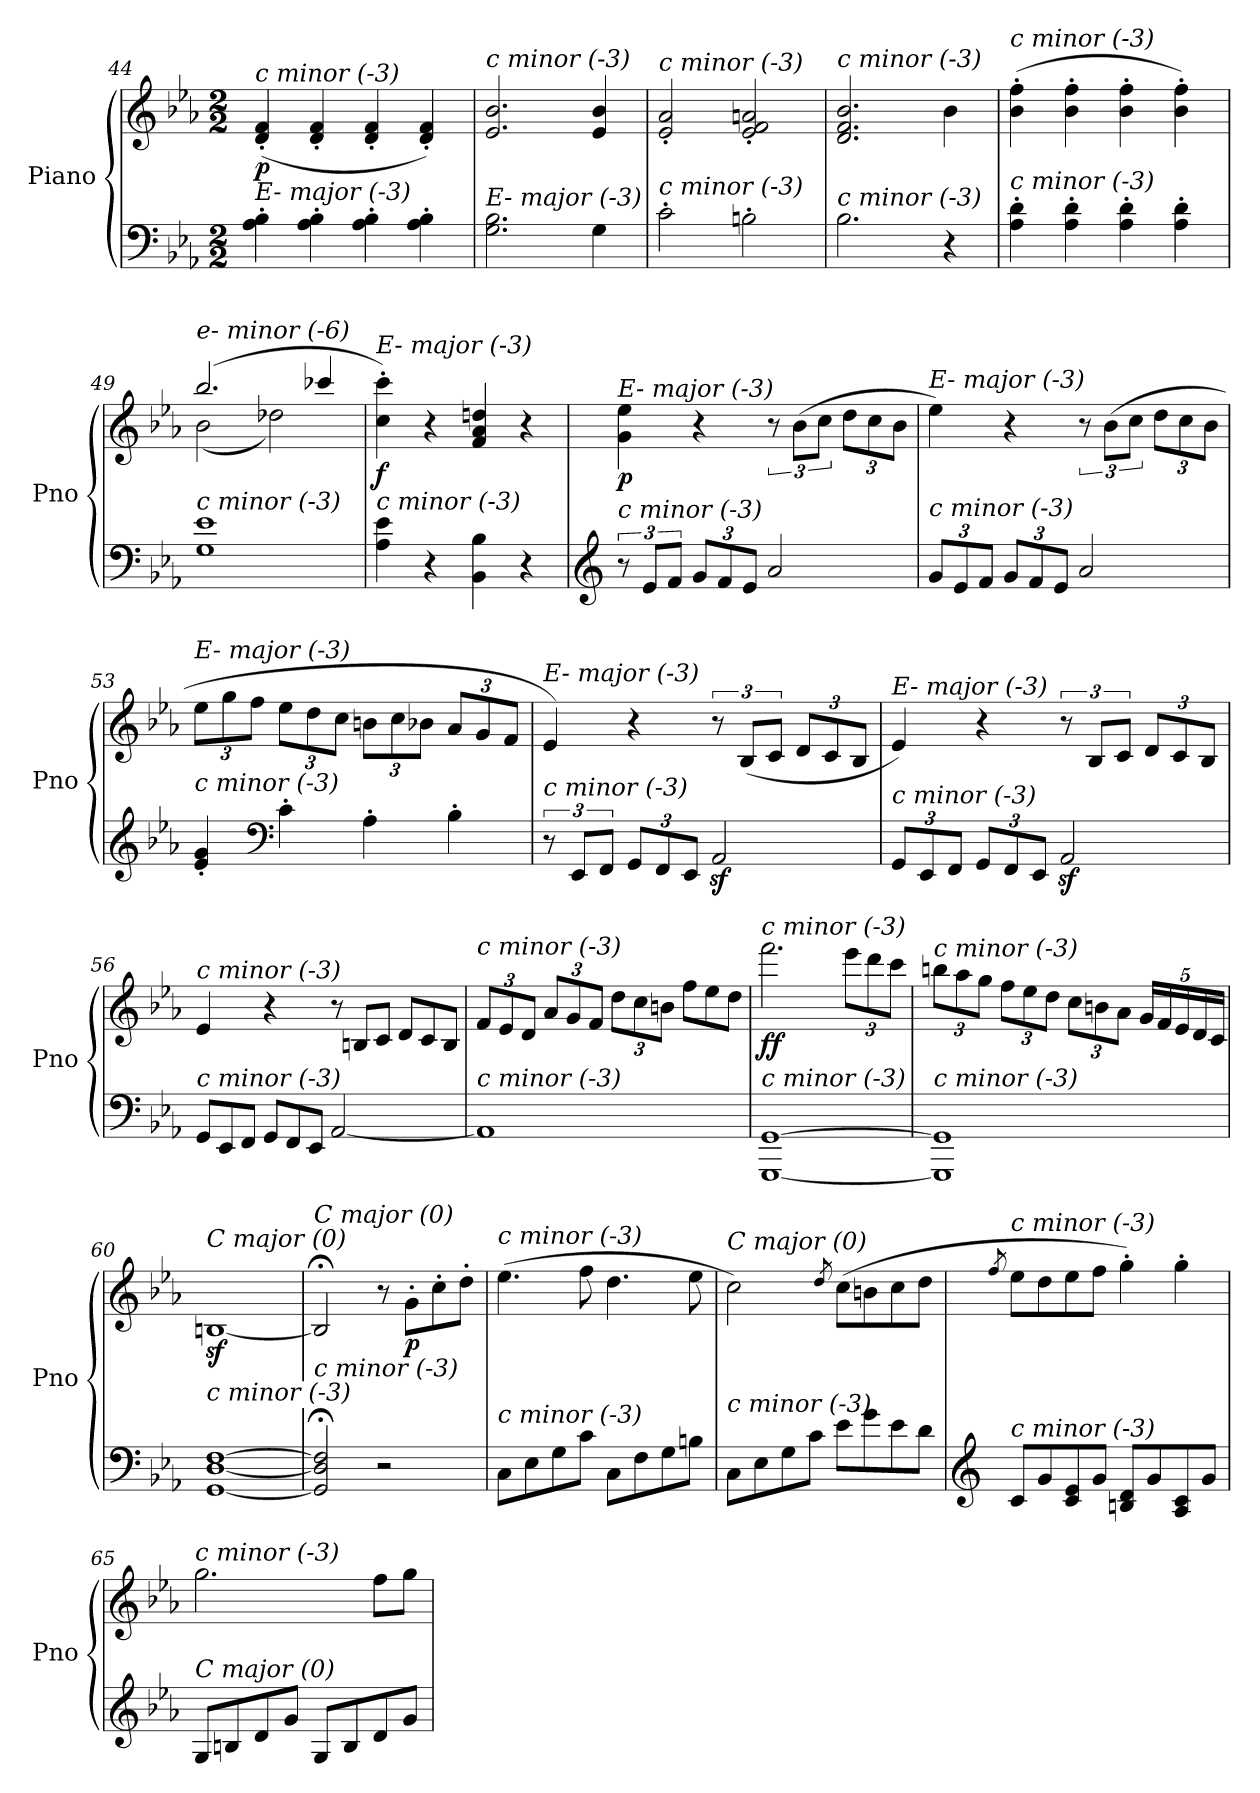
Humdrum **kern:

**kern	**kern	**dynam
*part1	*part1	*part1
*staff2	*staff1	*staff1/2
*I"Piano	*	*
*I'Pno	*	*
*clefF4	*clefG2	*
*k[b-e-a-]	*k[b-e-a-]	*
*M2/2	*M2/2	*
=44	=44	=44
!	!LO:TX:i:t=c minor (-3)	!
!LO:TX:i:t=E- major (-3)	!	!
!	!	!LO:DY:b
4A-\' 4B-\'	(>4d/' 4f/'	p
4A-\' 4B-\'	4d/' 4f/'	.
4A-\' 4B-\'	4d/' 4f/'	.
4A-\' 4B-\'	4d/' 4f/')	.
=45	=45	=45
!	!LO:TX:i:t=c minor (-3)	!
!LO:TX:i:t=E- major (-3)	!	!
2.G\ 2.B-\	2.e-/ 2.b-/	.
4G\	4e-/ 4b-/	.
=46	=46	=46
!	!LO:TX:i:t=c minor (-3)	!
!LO:TX:i:t=c minor (-3)	!	!
2c'\	2e-/' 2a-/'	.
2Bn'i\	2e-/' 2f/' 2an/'	.
=47	=47	=47
!	!LO:TX:i:t=c minor (-3)	!
!LO:TX:i:t=c minor (-3)	!	!
2.B-\	2.d/ 2.f/ 2.b-/	.
4r	4b-\	.
=48	=48	=48
!	!LO:TX:i:t=c minor (-3)	!
!LO:TX:i:t=c minor (-3)	!	!
4A-\' 4d\'	(>4b-\' 4ff\'	.
4A-\' 4d\'	4b-\' 4ff\'	.
4A-\' 4d\'	4b-\' 4ff\'	.
4A-\' 4d\'	4b-\' 4ff\')	.
=49	=49	=49
*	*^	*
!	!LO:TX:i:t=e- minor (-6)	!	!
!LO:TX:i:t=c minor (-3)	!	!	!
!	!	!	!LO:DY:b
1G 1e-	(>2.bb-/	(<2b-\	other-dynamics
.	.	2dd-X\)	.
.	4ccc-Xi/	.	.
*	*v	*v	*
!!LO:PB:g=z
=50	=50	=50
!	!LO:TX:i:t=E- major (-3)	!
!LO:TX:i:t=c minor (-3)	!	!
!	!	!LO:DY:b
4A-\ 4e-\	4cc\' 4ccc\')	f
4r	4r	.
4BB-\ 4B-\	4f/ 4a-/ 4ddn/	.
4r	4r	.
=51	=51	=51
*clefG2	*	*
!	!LO:TX:i:t=E- major (-3)	!
!LO:TX:i:t=c minor (-3)	!	!
!	!	!LO:DY:b
12r	4g\ 4ee-\	p
12e-/L	.	.
12f/J	.	.
*Xbrackettup	*	*
12g/L	4r	.
12f/	.	.
12e-/J	.	.
2a-/	12r	.
.	(>12b-\L	.
.	12cc\J	.
*	*Xbrackettup	*
.	12dd\L	.
.	12cc\	.
.	12b-\J	.
=52	=52	=52
!	!LO:TX:i:t=E- major (-3)	!
!LO:TX:i:t=c minor (-3)	!	!
12g/L	4ee-\)	.
12e-/	.	.
12f/J	.	.
12g/L	4r	.
12f/	.	.
12e-/J	.	.
*	*brackettup	*
2a-/	12r	.
.	(>12b-\L	.
.	12cc\J	.
*	*Xbrackettup	*
.	12dd\L	.
.	12cc\	.
.	12b-\J	.
=53	=53	=53
!	!LO:TX:i:t=E- major (-3)	!
!LO:TX:i:t=c minor (-3)	!	!
4e-/' 4g/'	12ee-\L	.
.	12gg\	.
.	12ff\J	.
*clefF4	*	*
4c'\	12ee-\L	.
.	12dd\	.
.	12cc\J	.
4A-'\	12bnj\L	.
.	12cc\	.
.	12b-X\J	.
4B-'\	12a-/L	.
.	12g/	.
.	12f/J	.
!!LO:LB:g=z
=54	=54	=54
*brackettup	*	*
!	!LO:TX:i:t=E- major (-3)	!
!LO:TX:i:t=c minor (-3)	!	!
12r	4e-/)	.
12EE-/L	.	.
12FF/J	.	.
*Xbrackettup	*	*
12GG/L	4r	.
12FF/	.	.
12EE-/J	.	.
*	*brackettup	*
2AA-z</	12r	.
.	(<12B-/L	.
.	12c/J	.
*	*Xbrackettup	*
.	12d/L	.
.	12c/	.
.	12B-/J	.
=55	=55	=55
!	!LO:TX:i:t=E- major (-3)	!
!LO:TX:i:t=c minor (-3)	!	!
12GG/L	4e-/)	.
12EE-/	.	.
12FF/J	.	.
12GG/L	4r	.
12FF/	.	.
12EE-/J	.	.
*	*brackettup	*
2AA-z</	12r	.
.	12B-/L	.
.	12c/J	.
*	*Xbrackettup	*
.	12d/L	.
.	12c/	.
.	12B-/J	.
=56	=56	=56
*Xtuplet	*	*
!	!LO:TX:i:t=c minor (-3)	!
!LO:TX:i:t=c minor (-3)	!	!
12GG/L	4e-/	.
12EE-/	.	.
12FF/J	.	.
12GG/L	4r	.
12FF/	.	.
12EE-/J	.	.
*	*Xtuplet	*
[2AA-/	12r	.
.	12Bn/L	.
.	12c/J	.
.	12d/L	.
.	12c/	.
.	12B/J	.
!!LO:LB:g=z
=57	=57	=57
*	*tuplet	*
!	!LO:TX:i:t=c minor (-3)	!
!LO:TX:i:t=c minor (-3)	!	!
1AA-]	12f/L	.
.	12e-/	.
.	12d/J	.
.	12a-/L	.
.	12g/	.
.	12f/J	.
.	12dd\L	.
.	12cc\	.
.	12bn\J	.
*	*Xtuplet	*
.	12ff\L	.
.	12ee-\	.
.	12dd\J	.
=58	=58	=58
!	!LO:TX:i:t=c minor (-3)	!
!LO:TX:i:t=c minor (-3)	!	!
!	!	!LO:DY:b
[1GGG [1GG	2.fff\	ff
*	*tuplet	*
.	12eee-\L	.
.	12ddd\	.
.	12ccc\J	.
=59	=59	=59
!	!LO:TX:i:t=c minor (-3)	!
!LO:TX:i:t=c minor (-3)	!	!
1GGG] 1GG]	12bbn\L	.
.	12aa-\	.
.	12gg\J	.
.	12ff\L	.
.	12ee-\	.
.	12dd\J	.
.	12cc\L	.
.	12bn\	.
.	12a-\J	.
.	20g/LL	.
.	20f/	.
.	20e-/	.
.	20d/	.
.	20c/JJ	.
=60	=60	=60
!	!LO:TX:i:t=C major (0)	!
!LO:TX:i:t=c minor (-3)	!	!
[1GG [1D [1F	[1Bnz<	.
=61	=61	=61
!	!LO:TX:i:t=C major (0)	!
!LO:TX:i:t=c minor (-3)	!	!
2GG/]; 2D/]; 2F/];	2B;</]	.
2r	8r	.
!	!	!LO:DY:b
.	8g'\L	p
.	8cc'\	.
.	8dd'\J	.
!!LO:LB:g=z
=62	=62	=62
!	!LO:TX:i:t=c minor (-3)	!
!LO:TX:i:t=c minor (-3)	!	!
8C\L	(>4.ee-\	.
8E-\	.	.
8G\	.	.
8c\J	8ff\	.
8C\L	4.dd\	.
8F\	.	.
8G\	.	.
8Bn\J	8ee-\	.
=63	=63	=63
!	!LO:TX:i:t=C major (0)	!
!LO:TX:i:t=c minor (-3)	!	!
8C\L	2cc\)	.
8E-\	.	.
8G\	.	.
8c\J	.	.
.	8qdd/	.
8e-\L	(>8cc\L	.
8g\	8bn\	.
8e-\	8cc\	.
8d\J	8dd\J	.
=64	=64	=64
*clefG2	*	*
.	8qff/	.
!	!LO:TX:i:t=c minor (-3)	!
!LO:TX:i:t=c minor (-3)	!	!
8c/L	8ee-\L	.
8g/	8dd\	.
8c/ 8e-/	8ee-\	.
8g/J	8ff\J	.
8Bn/ 8d/L	4gg'\)	.
8g/	.	.
8A-/ 8c/	4gg'\	.
8g/J	.	.
=65	=65	=65
!	!LO:TX:i:t=c minor (-3)	!
!LO:TX:i:t=C major (0)	!	!
8G/L	2.gg\	.
8Bn/	.	.
8d/	.	.
8g/J	.	.
8G/L	.	.
8B/	.	.
8d/	8ff\L	.
8g/J	8gg\J	.
=	=	=
*-	*-	*-
